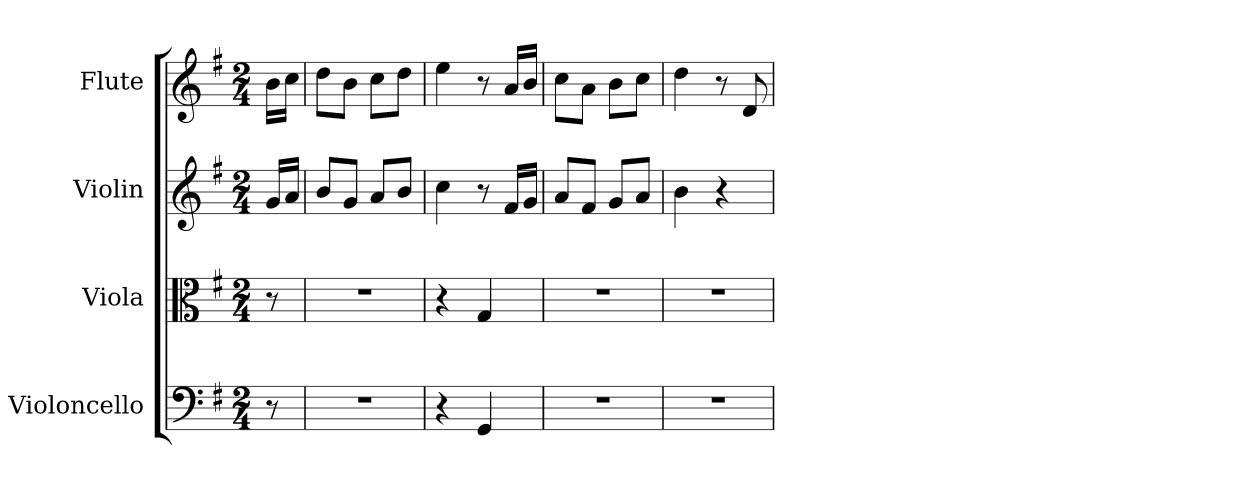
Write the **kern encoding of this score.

**kern	**kern	**kern	**kern
*part4	*part3	*part2	*part1
*staff4	*staff3	*staff2	*staff1
*I"Violoncello	*I"Viola	*I"Violin	*I"Flute
*I'Vc	*I'Vla	*I'Vln	*I'Fl
*clefF4	*clefC3	*	*
*k[f#]	*k[f#]	*k[f#]	*k[f#]
*G:	*G:	*G:	*G:
*M2/4	*M2/4	*M2/4	*M2/4
*MM144	*MM144	*MM144	*MM144
=	=	=	=
8r	8r	16gLL	16bLL
.	.	16aJJ	16ccJJ
=1	=1	=1	=1
2r	2r	8bL	8ddL
.	.	8gJ	8bJ
.	.	8aL	8ccL
.	.	8bJ	8ddJ
=2	=2	=2	=2
4r	4r	4cc	4ee
4GG	4G	8r	8r
.	.	16f#LL	16aLL
.	.	16gJJ	16bJJ
=3	=3	=3	=3
2r	2r	8aL	8ccL
.	.	8f#J	8aJ
.	.	8gL	8bL
.	.	8aJ	8ccJ
=4	=4	=4	=4
2r	2r	4b	4dd
.	.	4r	8r
.	.	.	8d
=	=	=	=
*-	*-	*-	*-
